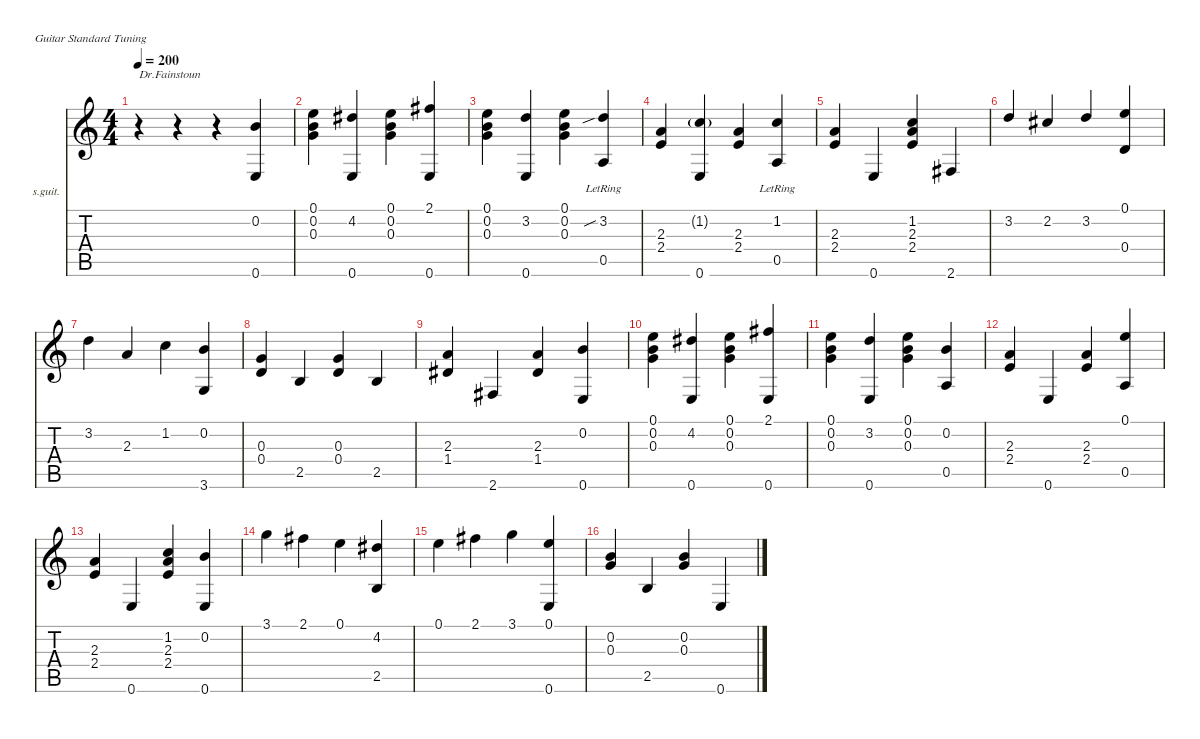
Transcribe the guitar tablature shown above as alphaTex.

\defaultSystemsLayout 4
\hideDynamics
\bracketExtendMode nobrackets
\firstSystemTrackNameOrientation horizontal
\otherSystemsTrackNameOrientation horizontal
\track ("Гитара" "s.guit.") {instrument acousticguitarsteel}
\staff {score tabs}
\tuning (E4 B3 G3 D3 A2 E2)
\ts (4 4)
\beaming (8 2 2 2 2)
\tempo 200
\clef g2
\ks c
r.4{txt "Dr.Fainstoun" dy f instrument acousticguitarsteel beam Down} r.4{beam Down} r.4{beam Down} (0.2 0.6).4{beam Up} |
(0.1 0.2 0.3).4{txt "" beam Down} (4.2{acc #} 0.6).4{beam Up} (0.1 0.2 0.3).4{beam Down} (2.1{acc #} 0.6).4{beam Up} |
(0.1 0.2 0.3).4{beam Down} (3.2 0.6).4{beam Up} (0.1 0.2 0.3).4{beam Down} (3.2{sib lr} 0.5).4{beam Up} |
(2.3 2.4).4{beam Up} (1.2{g} 0.6).4{beam Up} (2.3 2.4).4{beam Up} (1.2{lr} 0.5).4{beam Up} |
(2.3 2.4).4{beam Up} 0.6.4{beam Up} (1.2 2.3 2.4).4{beam Up} 2.6{acc #}.4{beam Up} |
3.2.4{beam Up} 2.2{acc #}.4{beam Up} 3.2.4{beam Up} (0.1 0.4).4{beam Up} |
3.2.4{beam Down} 2.3.4{beam Up} 1.2.4{beam Down} (0.2 3.6).4{beam Up} |
(0.3 0.4).4{beam Up} 2.5.4{beam Up} (0.3 0.4).4{beam Up} 2.5.4{beam Up} |
(2.3 1.4{acc #}).4{beam Up} 2.6{acc #}.4{beam Up} (2.3 1.4{acc #}).4{beam Up} (0.2 0.6).4{beam Up} |
(0.1 0.2 0.3).4{beam Down} (4.2{acc #} 0.6).4{beam Up} (0.1 0.2 0.3).4{beam Down} (2.1{acc #} 0.6).4{beam Up} |
(0.1 0.2 0.3).4{beam Down} (3.2 0.6).4{beam Up} (0.1 0.2 0.3).4{beam Down} (0.2 0.5).4{beam Up} |
(2.3 2.4).4{beam Up} 0.6.4{beam Up} (2.3 2.4).4{beam Up} (0.1 0.5).4{beam Up} |
(2.3 2.4).4{beam Up} 0.6.4{beam Up} (2.3 2.4 1.2).4{beam Up} (0.2 0.6).4{beam Up} |
3.1.4{beam Down} 2.1{acc #}.4{beam Down} 0.1.4{beam Down} (4.2{acc #} 2.5).4{beam Up} |
0.1.4{beam Down} 2.1{acc #}.4{beam Down} 3.1.4{beam Down} (0.1 0.6).4{beam Up} |
(0.2 0.3).4{beam Up} 2.5.4{beam Up} (0.2 0.3).4{beam Up} 0.6.4{beam Up}
